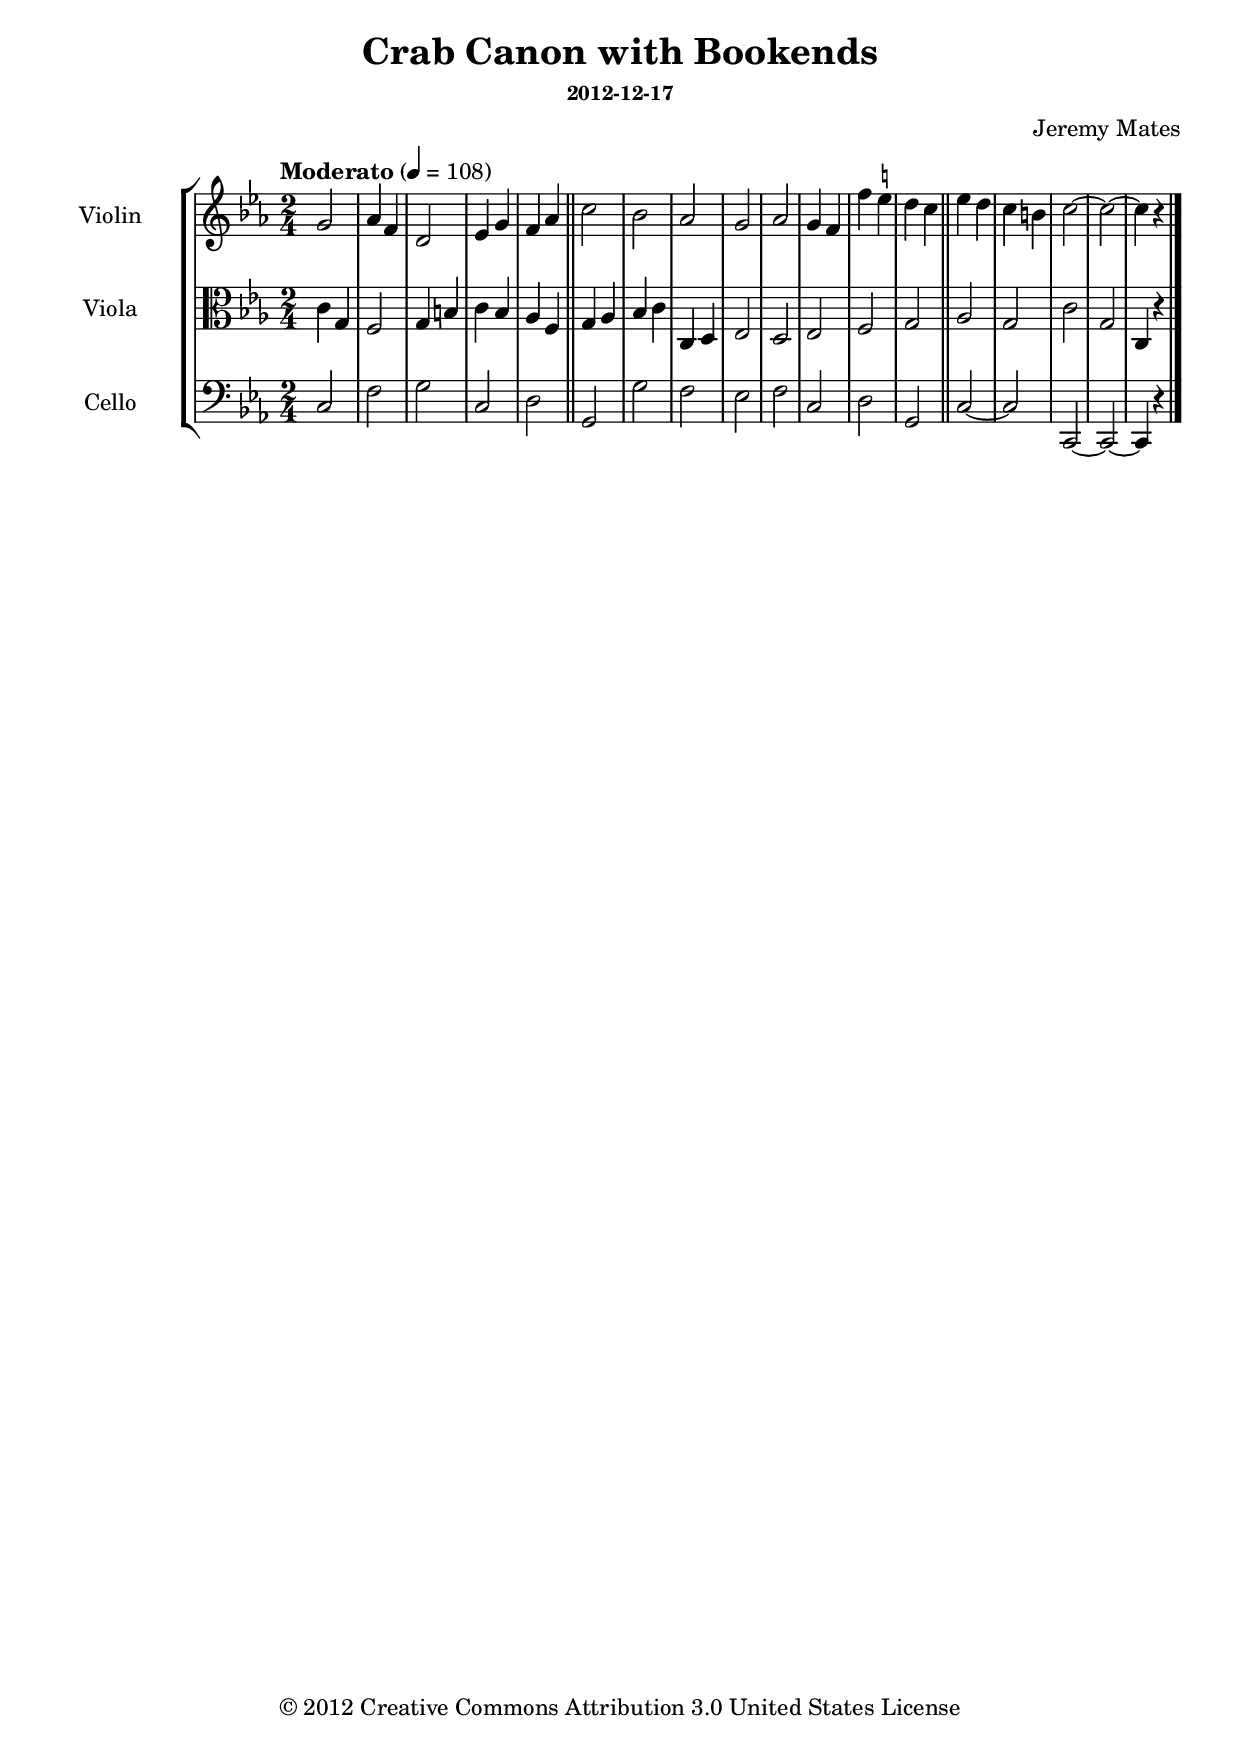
% LilyPond engraving system - http://www.lilypond.org/
%
% Crab canon, with "bookends" to begin and end it.

\version "2.16.0"
\include "articulate.ly"

\header {
  title       = "Crab Canon with Bookends"
  subsubtitle = "2012-12-17"
  composer    = "Jeremy Mates"
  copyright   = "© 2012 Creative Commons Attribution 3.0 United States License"
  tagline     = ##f
}

keytempoetc = {
  \key c \minor
  \tempo "Moderato" 4=108
  \time 2/4
}

voiceone = \relative g' {
  \keytempoetc
  \clef treble

  g2
  aes4 f
  d2
  ees4 g
  f4 aes
  \bar "||"
  c2
  bes2
  aes2
  g2
  aes2
  g4 f
  f'4 \once \set suggestAccidentals = ##t e
  d4 c
  \bar "||"
  ees4 d
  c4 b
  c2~ c2~ c4 r
}

voicetwo = \relative c' {
  \keytempoetc
  \clef alto

  c4 g
  f2
  g4 b
  c4 bes
  aes4 f
  g4 aes
  bes4 c
  c,4 d
  ees2
  d2
  ees2
  f2
  g2
  aes2
  g2
  c2
  g2
  c,4 r
}

voicethree = \relative c {
  \keytempoetc
  \clef bass

  c2
  f
  g
  c,
  d
  g,
  g'
  f
  ees
  f
  c
  d
  g,
  c~
  c
  c,~
  c~
  c4 r
}

%                                                                           %
%%%%%%%%%%%%%%%%%%%%%%%%%%%%%%%     Misc.     %%%%%%%%%%%%%%%%%%%%%%%%%%%%%%%
%                                                                           %

upper = {
  \set Staff.instrumentName = #"Violin"
  \set Staff.midiInstrument = #"violin"
  \voiceone

  \bar "|."
}

middle = {
  \set Staff.instrumentName = "Viola"
  \set Staff.midiInstrument = #"viola"
  \voicetwo

  \bar "|."
}

lower = {
  \set Staff.instrumentName = #"Cello"
  \set Staff.midiInstrument = #"cello"
  \voicethree

  \bar "|."
}

theblackdots = {
  <<
    \new StaffGroup <<
%     \override Score.BarNumber #'break-visibility = #'#(#t #t #t)
%     \set Score.barNumberVisibility = #(every-nth-bar-number-visible 2)

      \new Staff = "upper" \upper
      \new Staff = "middle" \middle
      \new Staff = "lower" \lower
    >>
  >>
}

themusic = {
  <<
    \new PianoStaff <<
      \set Score.midiChannelMapping = #'instrument
      \new Staff = "upper" \upper
      \new Staff = "middle" \middle
      \new Staff = "lower" \lower
    >>
  >>
}

\score {
  \theblackdots
  \layout { indent = 2.3\cm }
}
\score {
% DBG
% \unfoldRepeats \themusic
% \unfoldRepeats \articulate { \themusic }
  \articulate { \themusic }
  \midi { }
}
